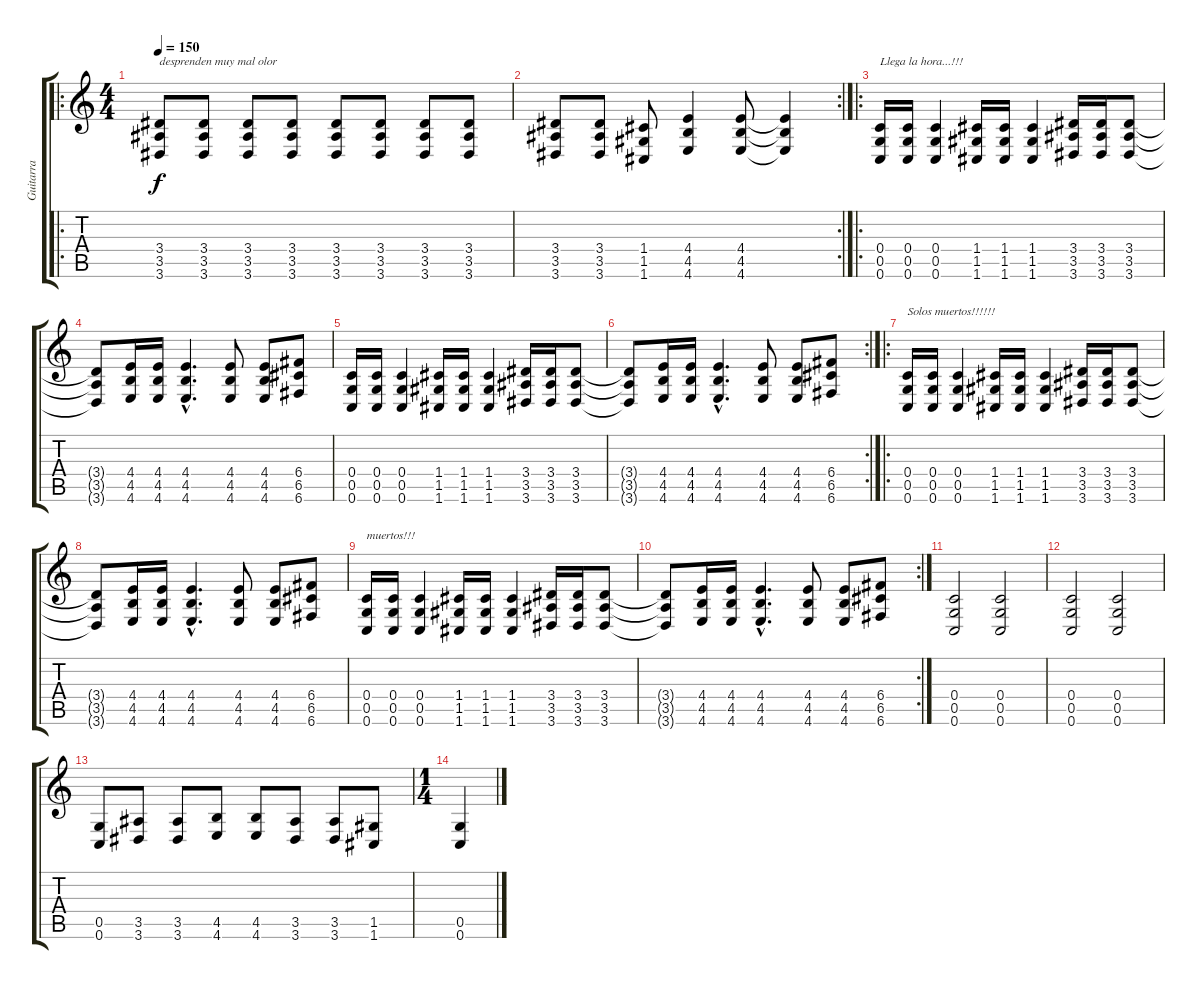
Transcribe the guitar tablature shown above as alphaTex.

\track ("Guitarra" "Guitarra") {instrument distortionguitar}
\staff {score tabs}
\tuning (D4 A3 F3 C3 G2 C2) {hide}
\ro
\ts (4 4)
\tempo 150
\clef g2
\ks c
(3.4 3.5 3.6).8{txt "desprenden muy mal olor" dy f} (3.4 3.5 3.6).8 (3.4 3.5 3.6).8 (3.4 3.5 3.6).8 (3.4 3.5 3.6).8 (3.4 3.5 3.6).8 (3.4 3.5 3.6).8 (3.4 3.5 3.6).8 |
\rc 2
(3.4 3.5 3.6).8 (3.4 3.5 3.6).8 (1.4 1.5 1.6).8 (4.4 4.5 4.6).4 (4.4 4.5 4.6).8 (4.4{t} 4.5{t} 4.6{t}).4 |
\ro
(0.4 0.5 0.6).16{txt "Llega la hora...!!!"} (0.4 0.5 0.6).16 (0.4 0.5 0.6).4 (1.4 1.5 1.6).16 (1.4 1.5 1.6).16 (1.4 1.5 1.6).4 (3.4 3.5 3.6).16 (3.4 3.5 3.6).16 (3.4 3.5 3.6).8 |
(3.4{t} 3.5{t} 3.6{t}).8 (4.4 4.5 4.6).16 (4.4 4.5 4.6).16 (4.4{hac} 4.5{hac} 4.6{hac}).4{d} (4.4 4.5 4.6).8 (4.4 4.5 4.6).8 (6.4 6.5 6.6).8 |
(0.4 0.5 0.6).16 (0.4 0.5 0.6).16 (0.4 0.5 0.6).4 (1.4 1.5 1.6).16 (1.4 1.5 1.6).16 (1.4 1.5 1.6).4 (3.4 3.5 3.6).16 (3.4 3.5 3.6).16 (3.4 3.5 3.6).8 |
\rc 2
(3.4{t} 3.5{t} 3.6{t}).8 (4.4 4.5 4.6).16 (4.4 4.5 4.6).16 (4.4{hac} 4.5{hac} 4.6{hac}).4{d} (4.4 4.5 4.6).8 (4.4 4.5 4.6).8 (6.4 6.5 6.6).8 |
\ro
(0.4 0.5 0.6).16{txt "Solos muertos!!!!!!"} (0.4 0.5 0.6).16 (0.4 0.5 0.6).4 (1.4 1.5 1.6).16 (1.4 1.5 1.6).16 (1.4 1.5 1.6).4 (3.4 3.5 3.6).16 (3.4 3.5 3.6).16 (3.4 3.5 3.6).8 |
(3.4{t} 3.5{t} 3.6{t}).8 (4.4 4.5 4.6).16 (4.4 4.5 4.6).16 (4.4{hac} 4.5{hac} 4.6{hac}).4{d} (4.4 4.5 4.6).8 (4.4 4.5 4.6).8 (6.4 6.5 6.6).8 |
(0.4 0.5 0.6).16{txt "muertos!!!"} (0.4 0.5 0.6).16 (0.4 0.5 0.6).4 (1.4 1.5 1.6).16 (1.4 1.5 1.6).16 (1.4 1.5 1.6).4 (3.4 3.5 3.6).16 (3.4 3.5 3.6).16 (3.4 3.5 3.6).8 |
\rc 2
(3.4{t} 3.5{t} 3.6{t}).8 (4.4 4.5 4.6).16 (4.4 4.5 4.6).16 (4.4{hac} 4.5{hac} 4.6{hac}).4{d} (4.4 4.5 4.6).8 (4.4 4.5 4.6).8 (6.4 6.5 6.6).8 |
(0.4 0.5 0.6).2 (0.4 0.5 0.6).2 |
(0.4 0.5 0.6).2 (0.4 0.5 0.6).2 |
(0.5 0.6).8 (3.5 3.6).8 (3.5 3.6).8 (4.5 4.6).8 (4.5 4.6).8 (3.5 3.6).8 (3.5 3.6).8 (1.5 1.6).8 |
\ts (1 4)
(0.5 0.6).4
